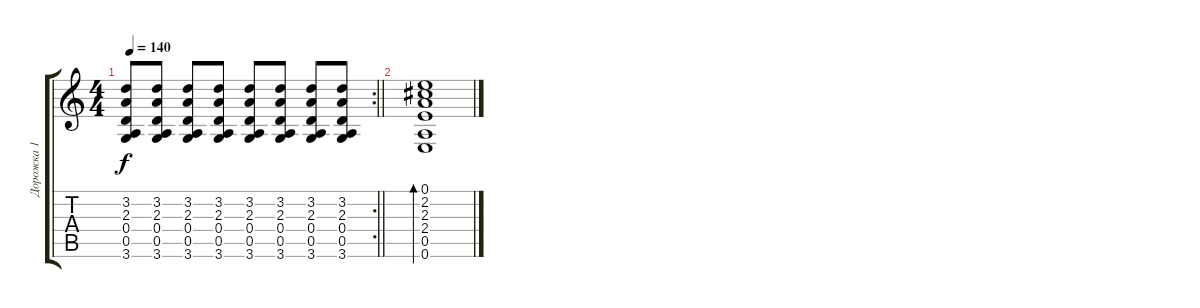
\track ("Дорожка 1" "Дорожка 1") {instrument acousticguitarnylon}
\staff {score tabs}
\tuning (E4 B3 G3 D3 A2 E2) {hide}
\rc 2
\ts (4 4)
\tempo 140
\clef g2
\barLineRight lightlight
\ks c
(3.2 2.3 0.4 0.5 3.6).8{dy f} (3.2 2.3 0.4 0.5 3.6).8 (3.2 2.3 0.4 0.5 3.6).8 (3.2 2.3 0.4 0.5 3.6).8 (3.2 2.3 0.4 0.5 3.6).8 (3.2 2.3 0.4 0.5 3.6).8 (3.2 2.3 0.4 0.5 3.6).8 (3.2 2.3 0.4 0.5 3.6).8 |
(0.1 2.2 2.3 2.4 0.5 0.6).1{bd 480}
